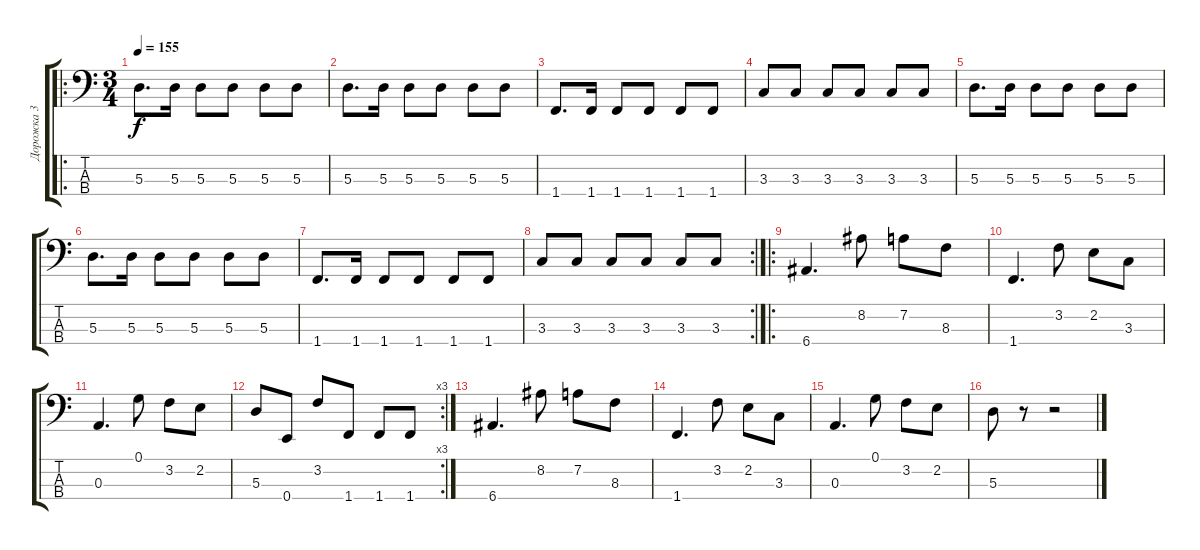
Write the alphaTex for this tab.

\track ("Дорожка 3" "Дорожка 3") {instrument electricbassfinger}
\staff {score tabs}
\tuning (G2 D2 A1 E1) {hide}
\ro
\ts (3 4)
\tempo 155
\clef f4
\ks c
5.3.8{d dy f} 5.3.16 5.3.8 5.3.8 5.3.8 5.3.8 |
5.3.8{d} 5.3.16 5.3.8 5.3.8 5.3.8 5.3.8 |
1.4.8{d} 1.4.16 1.4.8 1.4.8 1.4.8 1.4.8 |
3.3.8 3.3.8 3.3.8 3.3.8 3.3.8 3.3.8 |
5.3.8{d} 5.3.16 5.3.8 5.3.8 5.3.8 5.3.8 |
5.3.8{d} 5.3.16 5.3.8 5.3.8 5.3.8 5.3.8 |
1.4.8{d} 1.4.16 1.4.8 1.4.8 1.4.8 1.4.8 |
\rc 2
3.3.8 3.3.8 3.3.8 3.3.8 3.3.8 3.3.8 |
\ro
6.4.4{d} 8.2.8 7.2.8 8.3.8 |
1.4.4{d} 3.2.8 2.2.8 3.3.8 |
0.3.4{d} 0.1.8 3.2.8 2.2.8 |
\rc 3
5.3.8 0.4.8 3.2.8 1.4.8 1.4.8 1.4.8 |
6.4.4{d} 8.2.8 7.2.8 8.3.8 |
1.4.4{d} 3.2.8 2.2.8 3.3.8 |
0.3.4{d} 0.1.8 3.2.8 2.2.8 |
5.3.8 r.8 r.2
